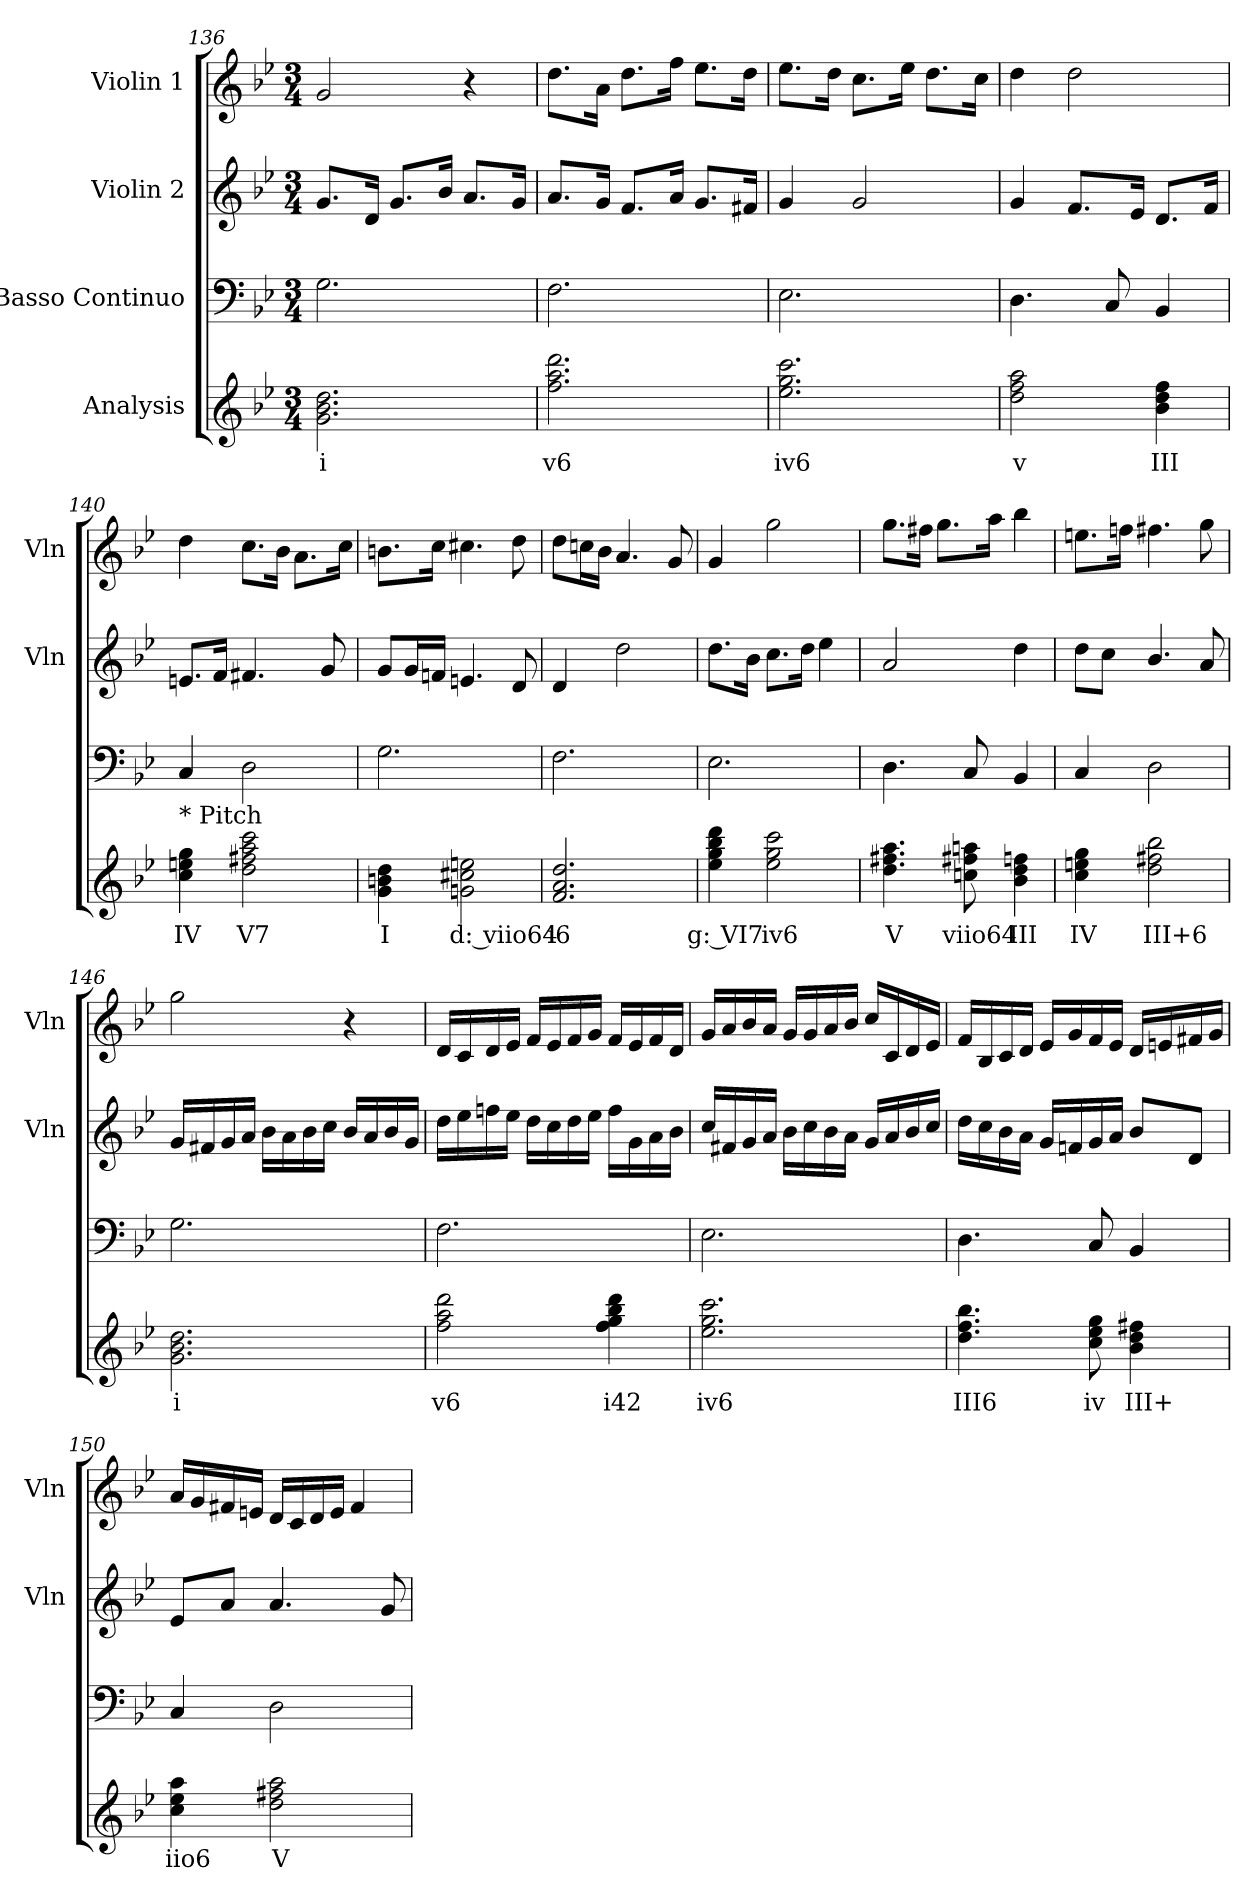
**kern	**text	**kern	**kern	**kern
*part4	*part4	*part3	*part2	*part1
*staff4	*staff4	*staff3	*staff2	*staff1
*I"Analysis	*	*I"Basso Continuo	*I"Violin 2	*I"Violin 1
*	*	*	*I'Vln	*I'Vln
!!LO:LB:g=z
*	*	*clefF4	*clefG2	*clefG2
*k[b-e-]	*	*k[b-e-]	*k[b-e-]	*k[b-e-]
*M3/4	*	*M3/4	*M3/4	*M3/4
=136	=136	=136	=136	=136
2.g 2.b- 2.dd	i	2.G\	8.g/L	2g/
.	.	.	16d/Jk	.
.	.	.	8.g/L	.
.	.	.	16b-/Jk	.
.	.	.	8.a/L	4r
.	.	.	16g/Jk	.
=137	=137	=137	=137	=137
2.ff 2.aa 2.ddd	v6	2.F\	8.a/L	8.dd\L
.	.	.	16g/Jk	16a\Jk
.	.	.	8.f/L	8.dd\L
.	.	.	16a/Jk	16ff\Jk
.	.	.	8.g/L	8.ee-\L
.	.	.	16f#X/Jk	16dd\Jk
=138	=138	=138	=138	=138
2.ee- 2.gg 2.ccc	iv6	2.E-\	4g/	8.ee-\L
.	.	.	.	16dd\Jk
.	.	.	2g/	8.cc\L
.	.	.	.	16ee-\Jk
.	.	.	.	8.dd\L
.	.	.	.	16cc\Jk
=139	=139	=139	=139	=139
2dd 2ff 2aa	v	4.D\	4g/	4dd\
.	.	.	8.f/L	2dd\
.	.	8C/	.	.
.	.	.	16e-/Jk	.
4b- 4dd 4ff	III	4BB-/	8.d/L	.
.	.	.	16f/Jk	.
=140	=140	=140	=140	=140
!LO:TX:t=* Pitch	!	!	!	!
4cc 4een 4gg	IV	4C/	8.en/L	4dd\
.	.	.	16f/Jk	.
2dd 2ff#X 2aa 2ccc	V7	2D\	4.f#X/	8.cc\L
.	.	.	.	16b-\Jk
.	.	.	.	8.a\L
.	.	.	8g/	.
.	.	.	.	16cc\Jk
!!LO:LB:g=z
=141	=141	=141	=141	=141
4g 4bn 4dd	I	2.G\	8g/L	8.bn\L
.	.	.	16g/L	.
.	.	.	16fn/JJ	16cc\Jk
2gn 2cc#X 2een	d: viio64	.	4.en/	4.cc#X\
.	.	.	8d/	8dd\
=142	=142	=142	=142	=142
2.f 2.a 2.dd	i6	2.F\	4d/	8dd\L
.	.	.	.	16ccn\L
.	.	.	.	16b-\JJ
.	.	.	2dd\	4.a/
.	.	.	.	8g/
=143	=143	=143	=143	=143
4ee- 4gg 4bb- 4ddd	g: VI7	2.E-\	8.dd\L	4g/
.	.	.	16b-\Jk	.
2ee- 2gg 2ccc	iv6	.	8.cc\L	2gg\
.	.	.	16dd\Jk	.
.	.	.	4ee-\	.
=144	=144	=144	=144	=144
4.dd 4.ff#X 4.aa	V	4.D\	2a/	8.gg\L
.	.	.	.	16ff#X\Jk
.	.	.	.	8.gg\L
8ccn 8ff#X 8aan	viio64	8C/	.	.
.	.	.	.	16aa\Jk
4b- 4dd 4ffn	III	4BB-/	4dd\	4bb-\
=145	=145	=145	=145	=145
4cc 4een 4gg	IV	4C/	8dd\L	8.een\L
.	.	.	8cc\J	.
.	.	.	.	16ffn\Jk
2dd 2ff#X 2bb-	III+6	2D\	4.b-/	4.ff#X\
.	.	.	8a/	8gg\
!!LO:PB:g=z
=146	=146	=146	=146	=146
2.g 2.b- 2.dd	i	2.G\	16g/LL	2gg\
.	.	.	16f#X/	.
.	.	.	16g/	.
.	.	.	16a/JJ	.
.	.	.	16b-\LL	.
.	.	.	16a\	.
.	.	.	16b-\	.
.	.	.	16cc\JJ	.
.	.	.	16b-/LL	4r
.	.	.	16a/	.
.	.	.	16b-/	.
.	.	.	16g/JJ	.
=147	=147	=147	=147	=147
2ff 2aa 2ddd	v6	2.F\	16dd\LL	16d/LL
.	.	.	16ee-\	16c/
.	.	.	16ffn\	16d/
.	.	.	16ee-\JJ	16e-/JJ
.	.	.	16dd\LL	16f/LL
.	.	.	16cc\	16e-/
.	.	.	16dd\	16f/
.	.	.	16ee-\JJ	16g/JJ
4ff 4gg 4bb- 4ddd	i42	.	16ff\LL	16f/LL
.	.	.	16g\	16e-/
.	.	.	16a\	16f/
.	.	.	16b-\JJ	16d/JJ
=148	=148	=148	=148	=148
2.ee- 2.gg 2.ccc	iv6	2.E-\	16cc/LL	16g/LL
.	.	.	16f#X/	16a/
.	.	.	16g/	16b-/
.	.	.	16a/JJ	16a/JJ
.	.	.	16b-\LL	16g/LL
.	.	.	16cc\	16g/
.	.	.	16b-\	16a/
.	.	.	16a\JJ	16b-/JJ
.	.	.	16g/LL	16cc/LL
.	.	.	16a/	16c/
.	.	.	16b-/	16d/
.	.	.	16cc/JJ	16e-/JJ
=149	=149	=149	=149	=149
4.dd 4.ff 4.bb-	III6	4.D\	16dd\LL	16f/LL
.	.	.	16cc\	16B-/
.	.	.	16b-\	16c/
.	.	.	16a\JJ	16d/JJ
.	.	.	16g/LL	16e-/LL
.	.	.	16fn/	16g/
8cc 8ee- 8gg	iv	8C/	16g/	16f/
.	.	.	16a/JJ	16e-/JJ
4b- 4dd 4ff#X	III+	4BB-/	8b-/L	16d/LL
.	.	.	.	16en/
.	.	.	8d/J	16f#X/
.	.	.	.	16g/JJ
=150	=150	=150	=150	=150
4cc 4ee- 4aa	iio6	4C/	8e-/L	16a/LL
.	.	.	.	16g/
.	.	.	8a/J	16f#X/
.	.	.	.	16en/JJ
2dd 2ff#X 2aa	V	2D\	4.a/	16d/LL
.	.	.	.	16c/
.	.	.	.	16d/
.	.	.	.	16e/JJ
.	.	.	.	4f#/
.	.	.	8g/	.
=	=	=	=	=
*-	*-	*-	*-	*-
